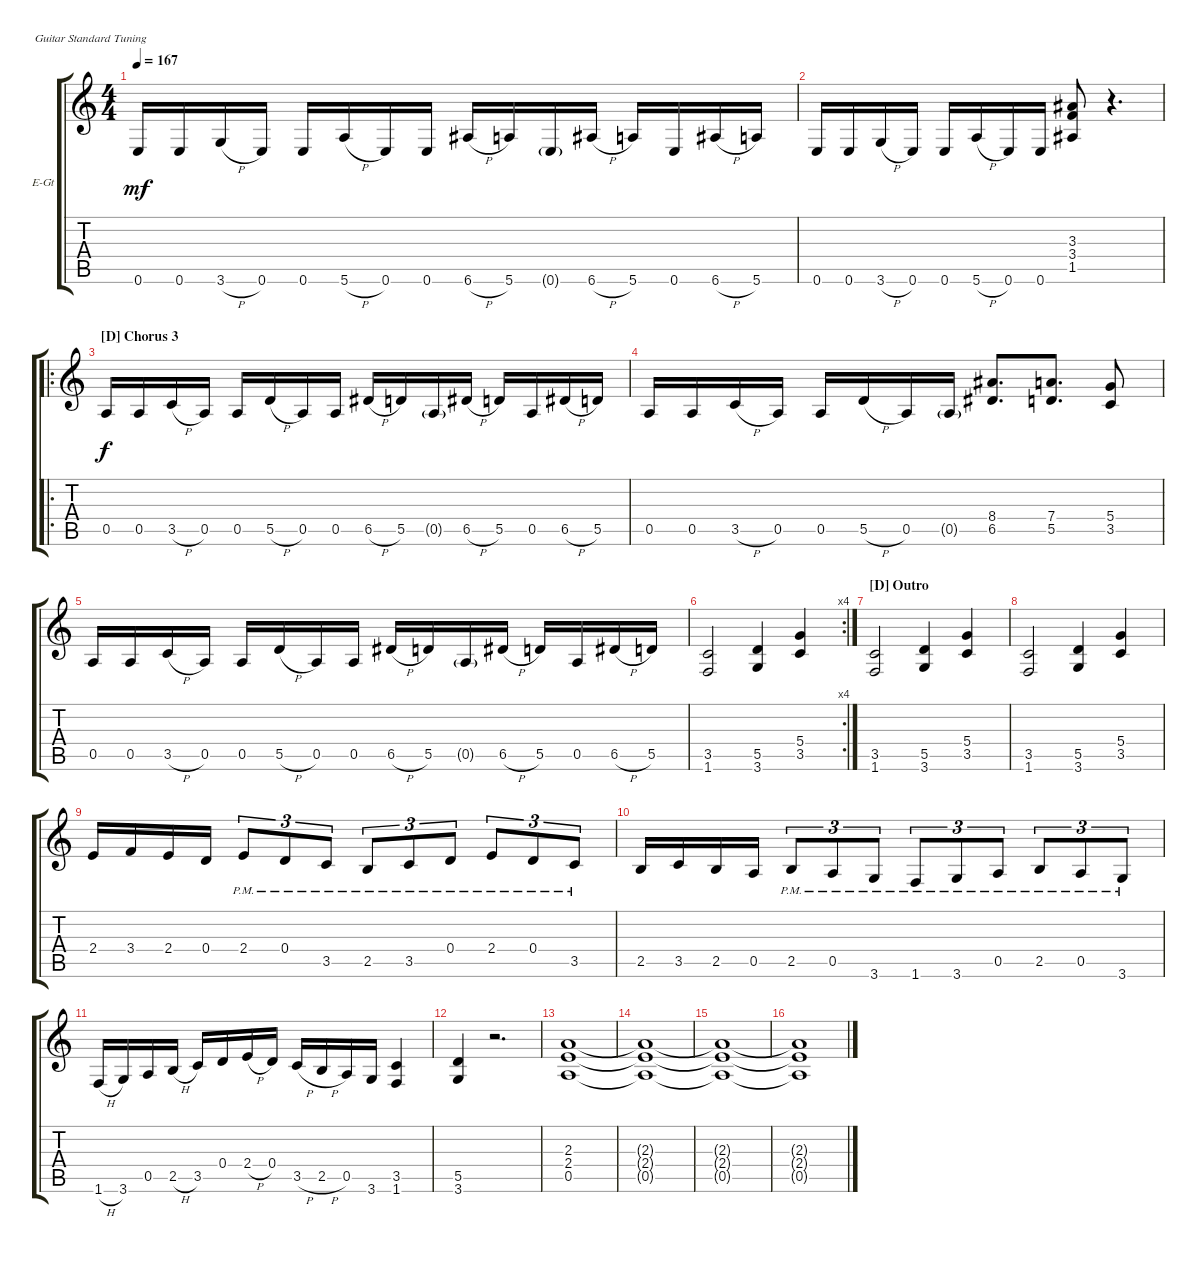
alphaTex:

\defaultSystemsLayout 4
\bracketExtendMode groupsimilarinstruments
\firstSystemTrackNameOrientation horizontal
\otherSystemsTrackNameOrientation horizontal
\track ("Rhythm Guitar" "E-Gt") {instrument distortionguitar}
\staff {score tabs}
\tuning (E4 B3 G3 D3 A2 E2)
\ts (4 4)
\tempo 167
\clef g2
\ks c
0.6.16{dy mf} 0.6.16 3.6{h}.16 0.6.16 0.6.16 5.6{h}.16 0.6.16 0.6.16 6.6{h}.16 5.6.16 0.6{g}.16 6.6{h}.16 5.6.16 0.6.16 6.6{h}.16 5.6.16 |
0.6.16 0.6.16 3.6{h}.16 0.6.16 0.6.16 5.6{h}.16 0.6.16 0.6.16 (1.5 3.4 3.3).8 r.4{d} |
\ro
\section ("D" "Chorus 3")
0.5.16{dy f} 0.5.16 3.5{h}.16 0.5.16 0.5.16 5.5{h}.16 0.5.16 0.5.16 6.5{h}.16 5.5.16 0.5{g}.16 6.5{h}.16 5.5.16 0.5.16 6.5{h}.16 5.5.16 |
0.5.16 0.5.16 3.5{h}.16 0.5.16 0.5.16 5.5{h}.16 0.5.16 0.5{g}.16 (8.4 6.5).8{d} (7.4 5.5).8{d} (5.4 3.5).8 |
0.5.16 0.5.16 3.5{h}.16 0.5.16 0.5.16 5.5{h}.16 0.5.16 0.5.16 6.5{h}.16 5.5.16 0.5{g}.16 6.5{h}.16 5.5.16 0.5.16 6.5{h}.16 5.5.16 |
\rc 4
(3.5 1.6).2 (5.5 3.6).4 (5.4 3.5).4 |
\section ("D" "Outro")
(3.5 1.6).2 (5.5 3.6).4 (5.4 3.5).4 |
(3.5 1.6).2 (5.5 3.6).4 (5.4 3.5).4 |
2.4.16 3.4.16 2.4.16 0.4.16 2.4{pm}.8{tu (3 2)} 0.4{pm}.8{tu (3 2)} 3.5{pm}.8{tu (3 2)} 2.5{pm}.8{tu (3 2)} 3.5{pm}.8{tu (3 2)} 0.4{pm}.8{tu (3 2)} 2.4{pm}.8{tu (3 2)} 0.4{pm}.8{tu (3 2)} 3.5{pm}.8{tu (3 2)} |
2.5.16 3.5.16 2.5.16 0.5.16 2.5{pm}.8{tu (3 2)} 0.5{pm}.8{tu (3 2)} 3.6{pm}.8{tu (3 2)} 1.6{pm}.8{tu (3 2)} 3.6{pm}.8{tu (3 2)} 0.5{pm}.8{tu (3 2)} 2.5{pm}.8{tu (3 2)} 0.5{pm}.8{tu (3 2)} 3.6{pm}.8{tu (3 2)} |
1.6{h}.16 3.6.16 0.5.16 2.5{h}.16 3.5.16 0.4.16 2.4{h}.16 0.4.16 3.5{h}.16 2.5{h}.16 0.5.16 3.6.16 (1.6 3.5).4 |
(3.6 5.5).4 r.2{d} |
(0.5 2.3 2.4).1 |
(2.4{t} 2.3{t} 0.5{t}).1 |
(2.4{t} 2.3{t} 0.5{t}).1 |
(2.4{t} 2.3{t} 0.5{t}).1
